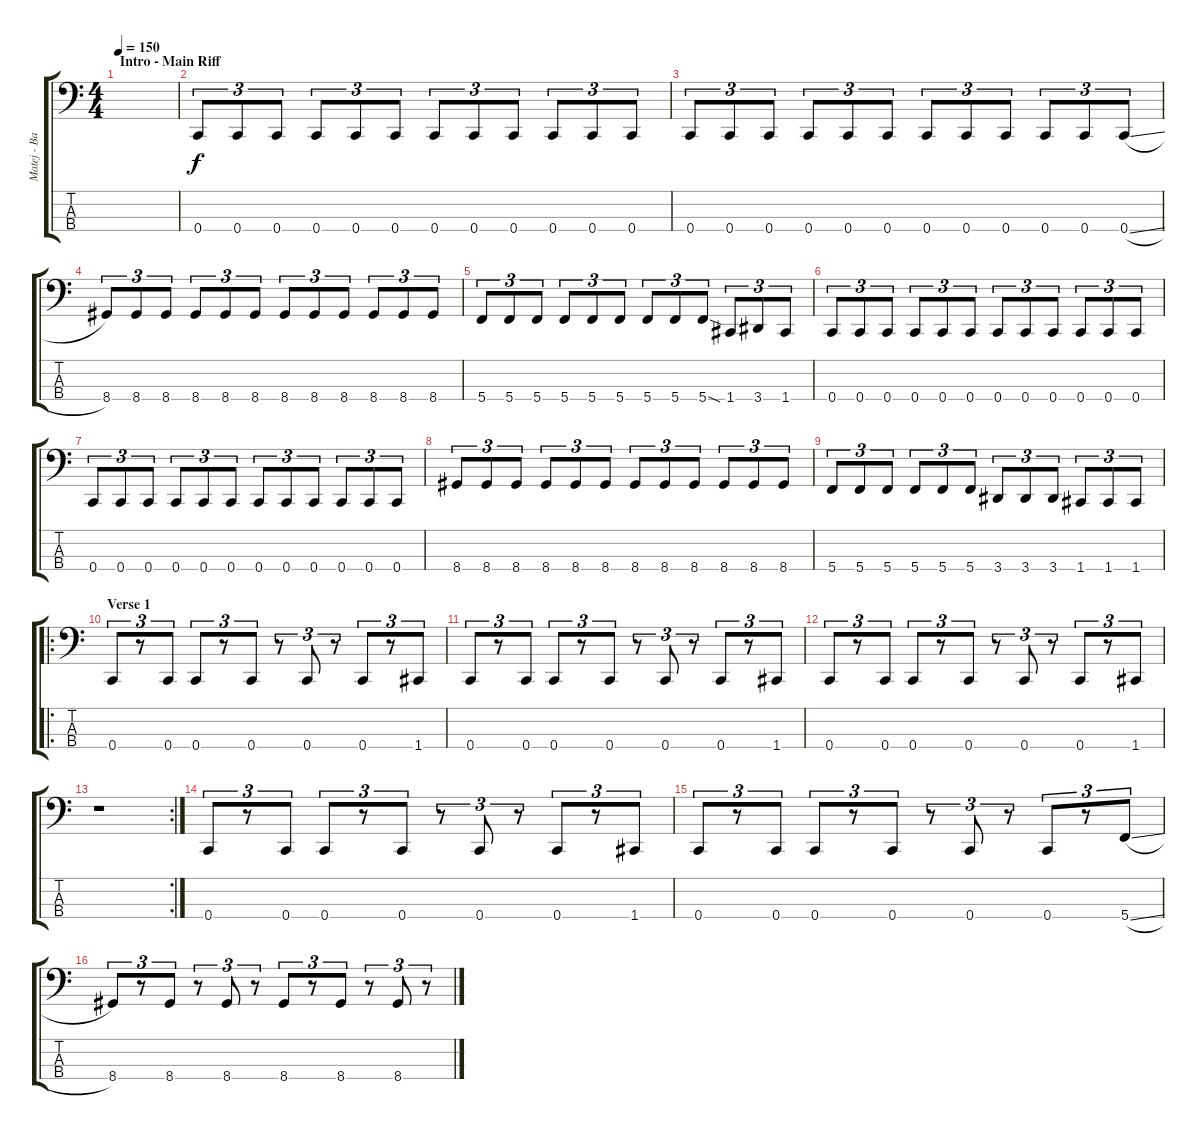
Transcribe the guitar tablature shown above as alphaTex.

\track ("Matej - Bass" "Matej - Ba") {instrument electricbasspick}
\staff {score tabs}
\tuning (F2 C2 G1 C1) {hide}
\ts (4 4)
\section ("" "Intro - Main Riff")
\tempo 150
\clef f4
\ks c
|
0.4.8{tu (3 2)} 0.4.8{tu (3 2)} 0.4.8{tu (3 2)} 0.4.8{tu (3 2)} 0.4.8{tu (3 2)} 0.4.8{tu (3 2)} 0.4.8{tu (3 2)} 0.4.8{tu (3 2)} 0.4.8{tu (3 2)} 0.4.8{tu (3 2)} 0.4.8{tu (3 2)} 0.4.8{tu (3 2)} |
0.4.8{tu (3 2)} 0.4.8{tu (3 2)} 0.4.8{tu (3 2)} 0.4.8{tu (3 2)} 0.4.8{tu (3 2)} 0.4.8{tu (3 2)} 0.4.8{tu (3 2)} 0.4.8{tu (3 2)} 0.4.8{tu (3 2)} 0.4.8{tu (3 2)} 0.4.8{tu (3 2)} 0.4{sl}.8{tu (3 2)} |
8.4.8{tu (3 2)} 8.4.8{tu (3 2)} 8.4.8{tu (3 2)} 8.4.8{tu (3 2)} 8.4.8{tu (3 2)} 8.4.8{tu (3 2)} 8.4.8{tu (3 2)} 8.4.8{tu (3 2)} 8.4.8{tu (3 2)} 8.4.8{tu (3 2)} 8.4.8{tu (3 2)} 8.4.8{tu (3 2)} |
5.4.8{tu (3 2)} 5.4.8{tu (3 2)} 5.4.8{tu (3 2)} 5.4.8{tu (3 2)} 5.4.8{tu (3 2)} 5.4.8{tu (3 2)} 5.4.8{tu (3 2)} 5.4.8{tu (3 2)} 5.4{sod}.8{tu (3 2)} 1.4.8{tu (3 2)} 3.4.8{tu (3 2)} 1.4.8{tu (3 2)} |
0.4.8{tu (3 2)} 0.4.8{tu (3 2)} 0.4.8{tu (3 2)} 0.4.8{tu (3 2)} 0.4.8{tu (3 2)} 0.4.8{tu (3 2)} 0.4.8{tu (3 2)} 0.4.8{tu (3 2)} 0.4.8{tu (3 2)} 0.4.8{tu (3 2)} 0.4.8{tu (3 2)} 0.4.8{tu (3 2)} |
0.4.8{tu (3 2)} 0.4.8{tu (3 2)} 0.4.8{tu (3 2)} 0.4.8{tu (3 2)} 0.4.8{tu (3 2)} 0.4.8{tu (3 2)} 0.4.8{tu (3 2)} 0.4.8{tu (3 2)} 0.4.8{tu (3 2)} 0.4.8{tu (3 2)} 0.4.8{tu (3 2)} 0.4.8{tu (3 2)} |
8.4.8{tu (3 2)} 8.4.8{tu (3 2)} 8.4.8{tu (3 2)} 8.4.8{tu (3 2)} 8.4.8{tu (3 2)} 8.4.8{tu (3 2)} 8.4.8{tu (3 2)} 8.4.8{tu (3 2)} 8.4.8{tu (3 2)} 8.4.8{tu (3 2)} 8.4.8{tu (3 2)} 8.4.8{tu (3 2)} |
5.4.8{tu (3 2)} 5.4.8{tu (3 2)} 5.4.8{tu (3 2)} 5.4.8{tu (3 2)} 5.4.8{tu (3 2)} 5.4.8{tu (3 2)} 3.4.8{tu (3 2)} 3.4.8{tu (3 2)} 3.4.8{tu (3 2)} 1.4.8{tu (3 2)} 1.4.8{tu (3 2)} 1.4.8{tu (3 2)} |
\ro
\section ("" "Verse 1")
0.4.8{tu (3 2)} r.8{tu (3 2)} 0.4.8{tu (3 2)} 0.4.8{tu (3 2)} r.8{tu (3 2)} 0.4.8{tu (3 2)} r.8{tu (3 2)} 0.4.8{tu (3 2)} r.8{tu (3 2)} 0.4.8{tu (3 2)} r.8{tu (3 2)} 1.4.8{tu (3 2)} |
0.4.8{tu (3 2)} r.8{tu (3 2)} 0.4.8{tu (3 2)} 0.4.8{tu (3 2)} r.8{tu (3 2)} 0.4.8{tu (3 2)} r.8{tu (3 2)} 0.4.8{tu (3 2)} r.8{tu (3 2)} 0.4.8{tu (3 2)} r.8{tu (3 2)} 1.4.8{tu (3 2)} |
0.4.8{tu (3 2)} r.8{tu (3 2)} 0.4.8{tu (3 2)} 0.4.8{tu (3 2)} r.8{tu (3 2)} 0.4.8{tu (3 2)} r.8{tu (3 2)} 0.4.8{tu (3 2)} r.8{tu (3 2)} 0.4.8{tu (3 2)} r.8{tu (3 2)} 1.4.8{tu (3 2)} |
\rc 2
r.1 |
0.4.8{tu (3 2)} r.8{tu (3 2)} 0.4.8{tu (3 2)} 0.4.8{tu (3 2)} r.8{tu (3 2)} 0.4.8{tu (3 2)} r.8{tu (3 2)} 0.4.8{tu (3 2)} r.8{tu (3 2)} 0.4.8{tu (3 2)} r.8{tu (3 2)} 1.4.8{tu (3 2)} |
0.4.8{tu (3 2)} r.8{tu (3 2)} 0.4.8{tu (3 2)} 0.4.8{tu (3 2)} r.8{tu (3 2)} 0.4.8{tu (3 2)} r.8{tu (3 2)} 0.4.8{tu (3 2)} r.8{tu (3 2)} 0.4.8{tu (3 2)} r.8{tu (3 2)} 5.4{sl}.8{tu (3 2)} |
8.4.8{tu (3 2)} r.8{tu (3 2)} 8.4.8{tu (3 2)} r.8{tu (3 2)} 8.4.8{tu (3 2)} r.8{tu (3 2)} 8.4.8{tu (3 2)} r.8{tu (3 2)} 8.4.8{tu (3 2)} r.8{tu (3 2)} 8.4.8{tu (3 2)} r.8{tu (3 2)}
